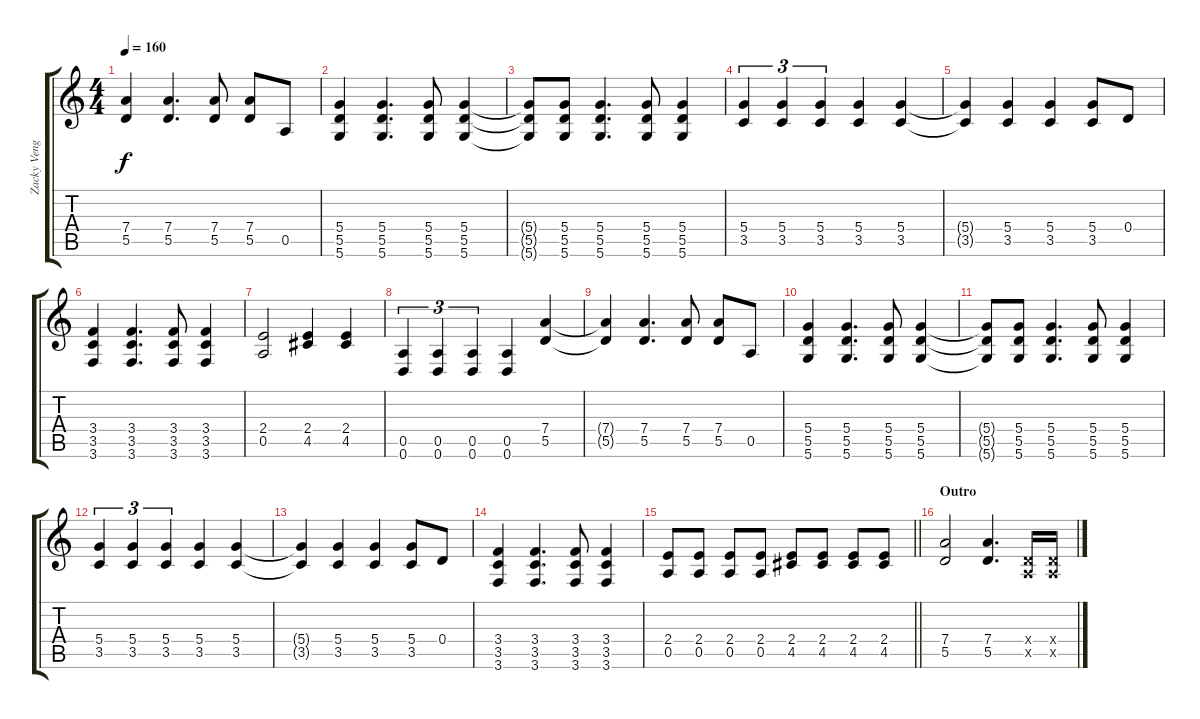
\track ("Zacky Vengeance Ryhtem" "Zacky Veng") {instrument distortionguitar}
\staff {score tabs}
\tuning (E4 B3 G3 D3 A2 D2) {hide}
\ts (4 4)
\tempo 160
\clef g2
\ks c
(7.4{t} 5.5{t}).4{dy f} (7.4 5.5).4{d} (7.4 5.5).8 (7.4 5.5).8 0.5.8 |
(5.4 5.5 5.6).4 (5.4 5.5 5.6).4{d} (5.4 5.5 5.6).8 (5.4 5.5 5.6).4 |
(5.4{t} 5.5{t} 5.6{t}).8 (5.4 5.5 5.6).8 (5.4 5.5 5.6).4{d} (5.4 5.5 5.6).8 (5.4 5.5 5.6).4 |
(5.4 3.5).4{tu (3 2)} (5.4 3.5).4{tu (3 2)} (5.4 3.5).4{tu (3 2)} (5.4 3.5).4 (5.4 3.5).4 |
(5.4{t} 3.5{t}).4 (5.4 3.5).4 (5.4 3.5).4 (5.4 3.5).8 0.4.8 |
(3.4 3.5 3.6).4 (3.4 3.5 3.6).4{d} (3.4 3.5 3.6).8 (3.4 3.5 3.6).4 |
(2.4 0.5).2 (2.4 4.5).4 (2.4 4.5).4 |
(0.5 0.6).4{tu (3 2)} (0.5 0.6).4{tu (3 2)} (0.5 0.6).4{tu (3 2)} (0.5 0.6).4 (7.4 5.5).4 |
(7.4{t} 5.5{t}).4 (7.4 5.5).4{d} (7.4 5.5).8 (7.4 5.5).8 0.5.8 |
(5.4 5.5 5.6).4 (5.4 5.5 5.6).4{d} (5.4 5.5 5.6).8 (5.4 5.5 5.6).4 |
(5.4{t} 5.5{t} 5.6{t}).8 (5.4 5.5 5.6).8 (5.4 5.5 5.6).4{d} (5.4 5.5 5.6).8 (5.4 5.5 5.6).4 |
(5.4 3.5).4{tu (3 2)} (5.4 3.5).4{tu (3 2)} (5.4 3.5).4{tu (3 2)} (5.4 3.5).4 (5.4 3.5).4 |
(5.4{t} 3.5{t}).4 (5.4 3.5).4 (5.4 3.5).4 (5.4 3.5).8 0.4.8 |
(3.4 3.5 3.6).4 (3.4 3.5 3.6).4{d} (3.4 3.5 3.6).8 (3.4 3.5 3.6).4 |
\barLineRight lightlight
(2.4 0.5).8 (2.4 0.5).8 (2.4 0.5).8 (2.4 0.5).8 (2.4 4.5).8 (2.4 4.5).8 (2.4 4.5).8 (2.4 4.5).8 |
\section ("" "Outro")
(7.4 5.5).2 (7.4 5.5).4{d} (0.4{x} 0.5{x}).16 (0.4{x} 0.5{x}).16
